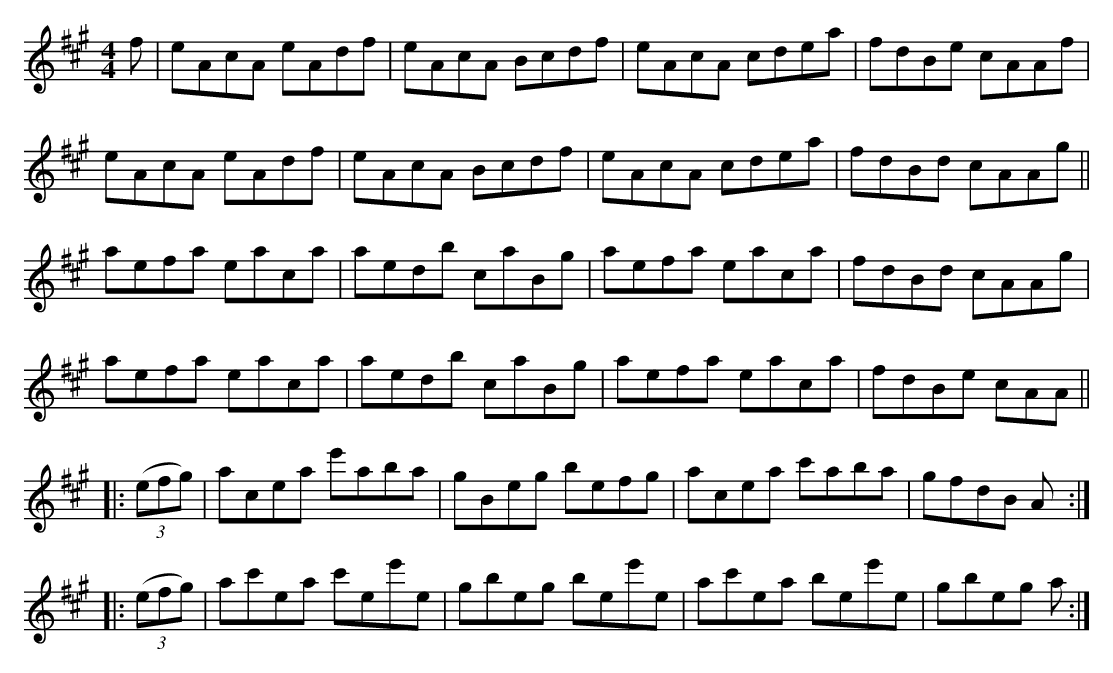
X:1
M:4/4
K:A
f|eAcA eAdf|eAcA Bcdf|eAcA cdea|fdBe cAAf|
eAcA eAdf|eAcA Bcdf|eAcA cdea|fdBd cAAg||
aefa eaca|aedb caBg|aefa eaca|fdBd cAAg|
aefa eaca|aedb caBg|aefa eaca|fdBe cAA||
|:((3efg)|acea e'aba|gBeg befg|acea c'aba|gfdB A:|
|:((3efg)|ac'ea c'ee'e|gbeg bee'e|ac'ea bee'e|gbeg a:|
